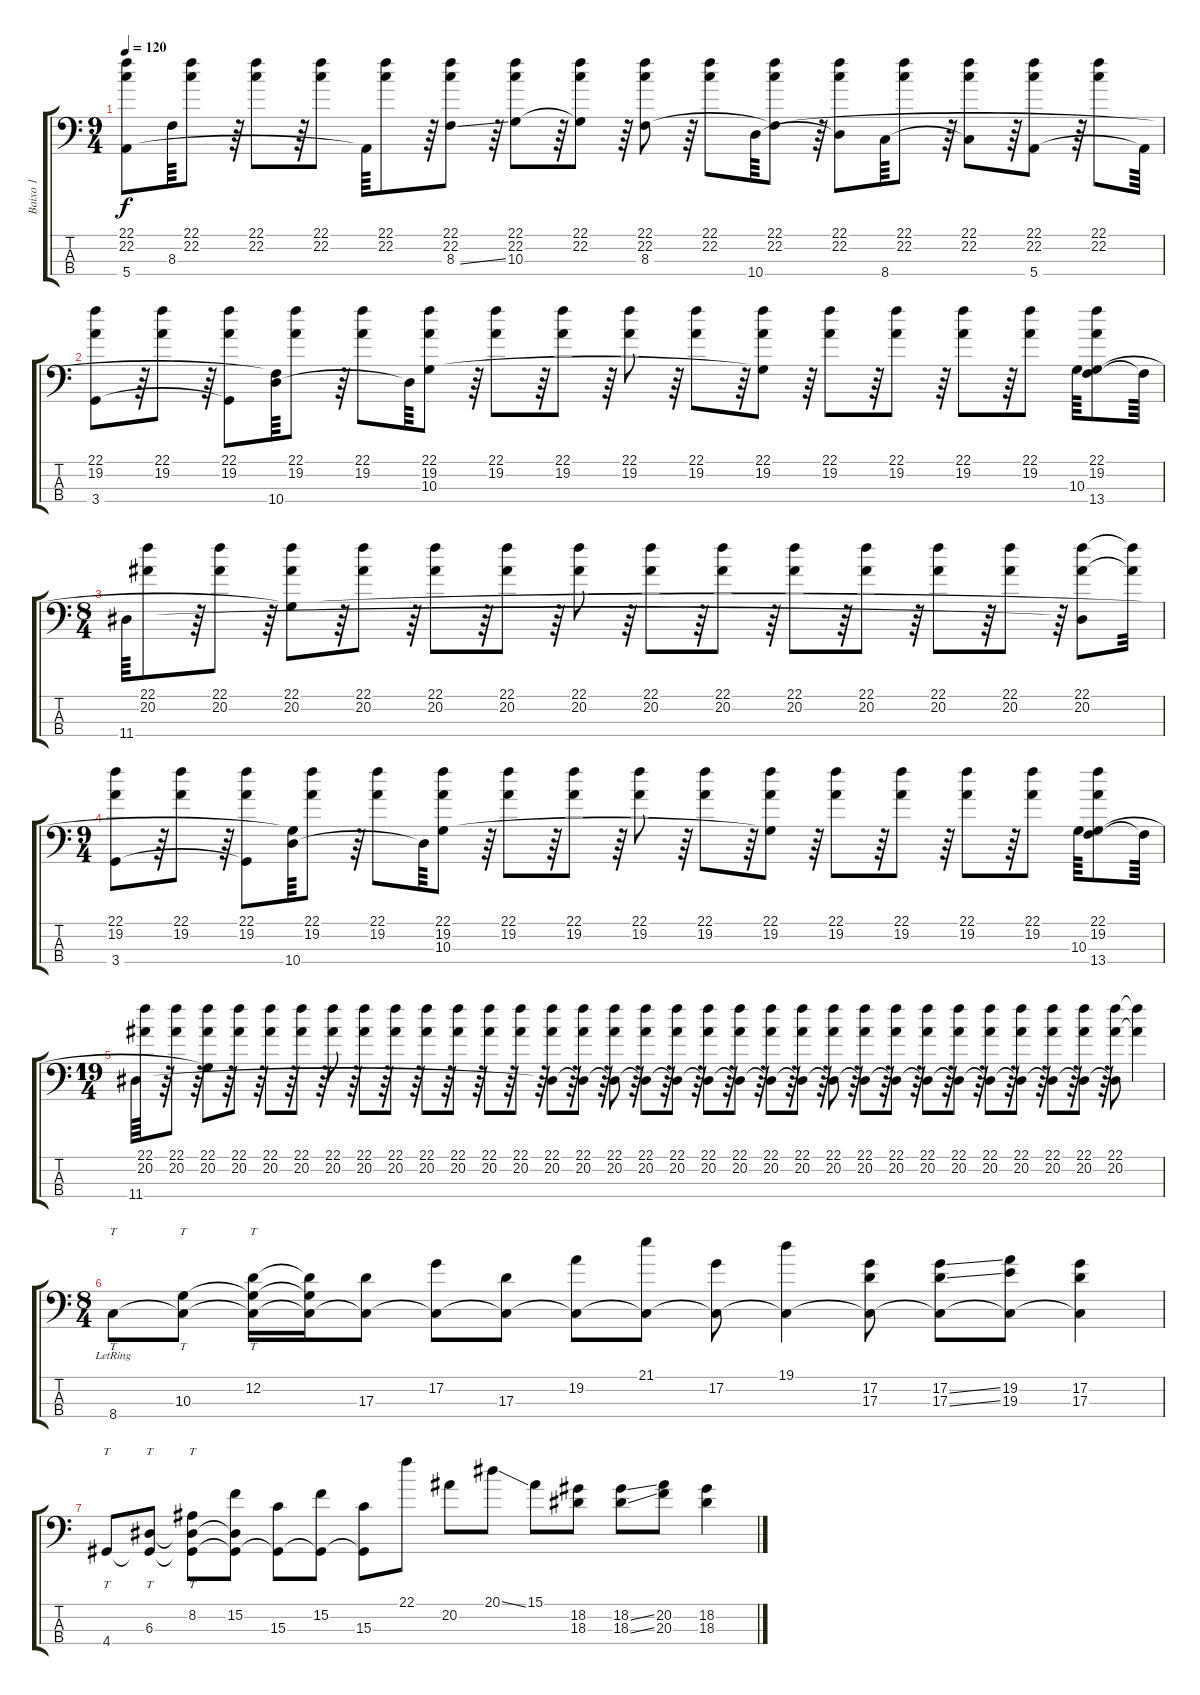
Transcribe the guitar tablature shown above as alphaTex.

\track ("Baixo 1" "Baixo 1") {instrument electricbassfinger}
\staff {score tabs}
\tuning (G2 D2 A1 E1) {hide}
\ts (9 4)
\tempo 120
\clef f4
\ks c
(22.1 22.2 5.4).8{dy f} 8.3{t}.64 (22.1 22.2).8 r.64 (22.1 22.2).8 r.64 (22.1 22.2).8 5.4{t}.64 (22.1 22.2).8 r.64 (22.1 22.2 8.3{ss}).8 r.64 (22.1 22.2 10.3).8 r.64 (22.1 22.2 10.3{t}).8 r.64 (22.1 22.2 8.3).8 r.64 (22.1 22.2).8 10.4.64 (22.1 22.2 8.3{t}).8 r.64 (22.1 22.2 10.4{t}).8 8.4.64 (22.1 22.2).8 r.64 (22.1 22.2 8.4{t}).8 r.64 (22.1 22.2 5.4).8 r.64 (22.1 22.2).8 5.4{t}.64 |
(22.1 19.2 3.4).8 r.64 (22.1 19.2).8 r.64 (22.1 19.2 3.4{t}).8 (8.3{t} 10.4).64 (22.1 19.2).8 r.64 (22.1 19.2).8 10.4{t}.64 (22.1 19.2 10.3).8 r.64 (22.1 19.2).8 r.64 (22.1 19.2).8 r.64 (22.1 19.2).8 r.64 (22.1 19.2).8 r.64 (22.1 19.2 10.3{t}).8 r.64 (22.1 19.2).8 r.64 (22.1 19.2).8 r.64 (22.1 19.2).8 r.64 (22.1 19.2).8 10.3.64 (22.1 19.2 10.3{t} 13.4).8 13.4{t}.64 |
\ts (8 4)
11.4.64 (22.1 20.2).8 r.64 (22.1 20.2).8 r.64 (22.1 20.2 10.3{t}).8 r.64 (22.1 20.2).8 r.64 (22.1 20.2).8 r.64 (22.1 20.2).8 r.64 (22.1 20.2).8 r.64 (22.1 20.2).8 r.64 (22.1 20.2).8 r.64 (22.1 20.2).8 r.64 (22.1 20.2).8 r.64 (22.1 20.2).8 r.64 (22.1 20.2).8 r.64 (22.1 20.2 11.4{t}).8 (22.1{t} 20.2{t}).32 |
\ts (9 4)
(22.1 19.2 3.4).8 r.64 (22.1 19.2).8 r.64 (22.1 19.2 3.4{t}).8 (10.3{t} 10.4).64 (22.1 19.2).8 r.64 (22.1 19.2).8 10.4{t}.64 (22.1 19.2 10.3).8 r.64 (22.1 19.2).8 r.64 (22.1 19.2).8 r.64 (22.1 19.2).8 r.64 (22.1 19.2).8 r.64 (22.1 19.2 10.3{t}).8 r.64 (22.1 19.2).8 r.64 (22.1 19.2).8 r.64 (22.1 19.2).8 r.64 (22.1 19.2).8 10.3.64 (22.1 19.2 10.3{t} 13.4).8 13.4{t}.64 |
\ts (19 4)
11.4.64 (22.1 20.2).8 r.64 (22.1 20.2).8 r.64 (22.1 20.2 10.3{t}).8 r.64 (22.1 20.2).8 r.64 (22.1 20.2).8 r.64 (22.1 20.2).8 r.64 (22.1 20.2).8 r.64 (22.1 20.2).8 r.64 (22.1 20.2).8 r.64 (22.1 20.2).8 r.64 (22.1 20.2).8 r.64 (22.1 20.2).8 r.64 (22.1 20.2).8 r.64 (22.1 20.2 11.4{t}).8 r.64 (22.1 20.2 11.4{t}).8 r.64 (22.1 20.2 11.4{t}).8 r.64 (22.1 20.2 11.4{t}).8 r.64 (22.1 20.2 11.4{t}).8 r.64 (22.1 20.2 11.4{t}).8 r.64 (22.1 20.2 11.4{t}).8 r.64 (22.1 20.2 11.4{t}).8 r.64 (22.1 20.2 11.4{t}).8 r.64 (22.1 20.2 11.4{t}).8 r.64 (22.1 20.2 11.4{t}).8 r.64 (22.1 20.2 11.4{t}).8 r.64 (22.1 20.2 11.4{t}).8 r.64 (22.1 20.2 11.4{t}).8 r.64 (22.1 20.2 11.4{t}).8 r.64 (22.1 20.2 11.4{t}).8 r.64 (22.1 20.2 11.4{t}).8 r.64 (22.1 20.2 11.4{t}).8 r.64 (22.1 20.2 11.4{t}).8 (22.1{t} 20.2{t}).4 |
\ts (8 4)
8.4{lr}.8{tt} (10.3 8.4{t}).8{tt} (12.2 10.3{t} 8.4{t}).16{tt} (12.2{t} 10.3{t} 8.4{t}).16 (17.3 8.4{t}).8 (17.2 8.4{t}).8 (17.3 8.4{t}).8 (19.2 8.4{t}).8 (21.1 8.4{t}).8 (17.2 8.4{t}).8 (19.1 8.4{t}).4 (17.2 17.3 8.4{t}).8 (17.2{ss} 17.3{ss} 8.4{t}).8 (19.2 19.3 8.4{t}).8 (17.2 17.3 8.4{t}).4 |
4.4.8{tt} (6.3 4.4{t}).8{tt} (8.2 6.3{t} 4.4{t}).8{tt} (15.2 6.3{t} 4.4{t}).8 (15.3 4.4{t}).8 (15.2 4.4{t}).8 (15.3 4.4{t}).8 22.1.8 20.2.8 20.1{ss}.8 15.1.8 (18.2 18.3).8 (18.2{ss} 18.3{ss}).8 (20.2 20.3).8 (18.2 18.3).4
